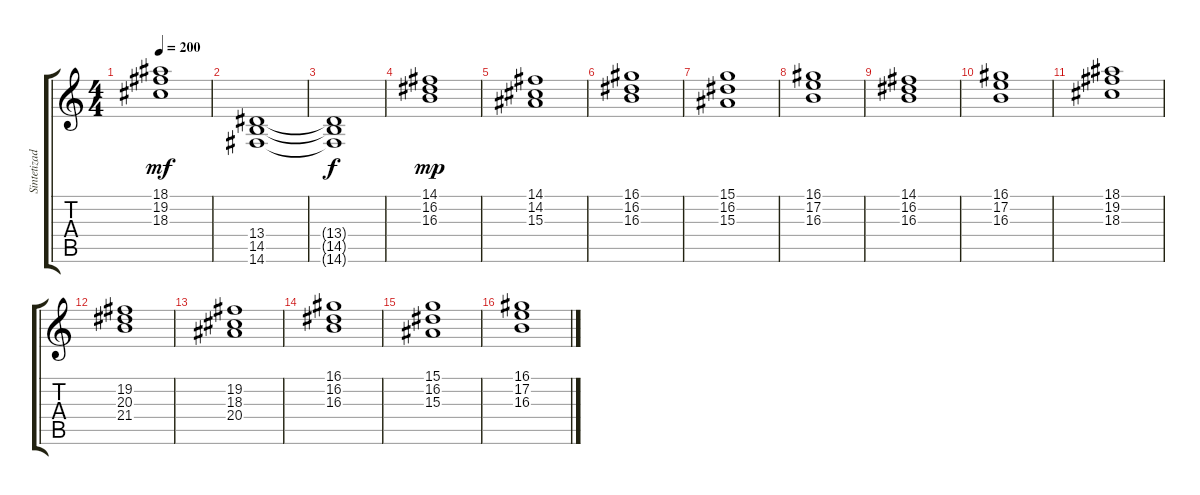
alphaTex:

\track ("Sintetizador 3" "Sintetizad") {instrument stringensemble1}
\staff {score tabs}
\tuning (E4 B3 G3 D3 A2 E2) {hide}
\ts (4 4)
\tempo 200
\clef g2
\ks c
(18.1 19.2 18.3).1{dy mf} |
(13.4 14.5 14.6).1 |
(13.4{t} 14.5{t} 14.6{t}).1{dy f} |
(14.1 16.2 16.3).1{dy mp} |
(14.1 14.2 15.3).1 |
(16.1 16.2 16.3).1 |
(15.1 16.2 15.3).1 |
(16.1 17.2 16.3).1 |
(14.1 16.2 16.3).1 |
(16.1 17.2 16.3).1 |
(18.1 19.2 18.3).1 |
(19.2 20.3 21.4).1 |
(19.2 18.3 20.4).1 |
(16.1 16.2 16.3).1 |
(15.1 16.2 15.3).1 |
(16.1 17.2 16.3).1
